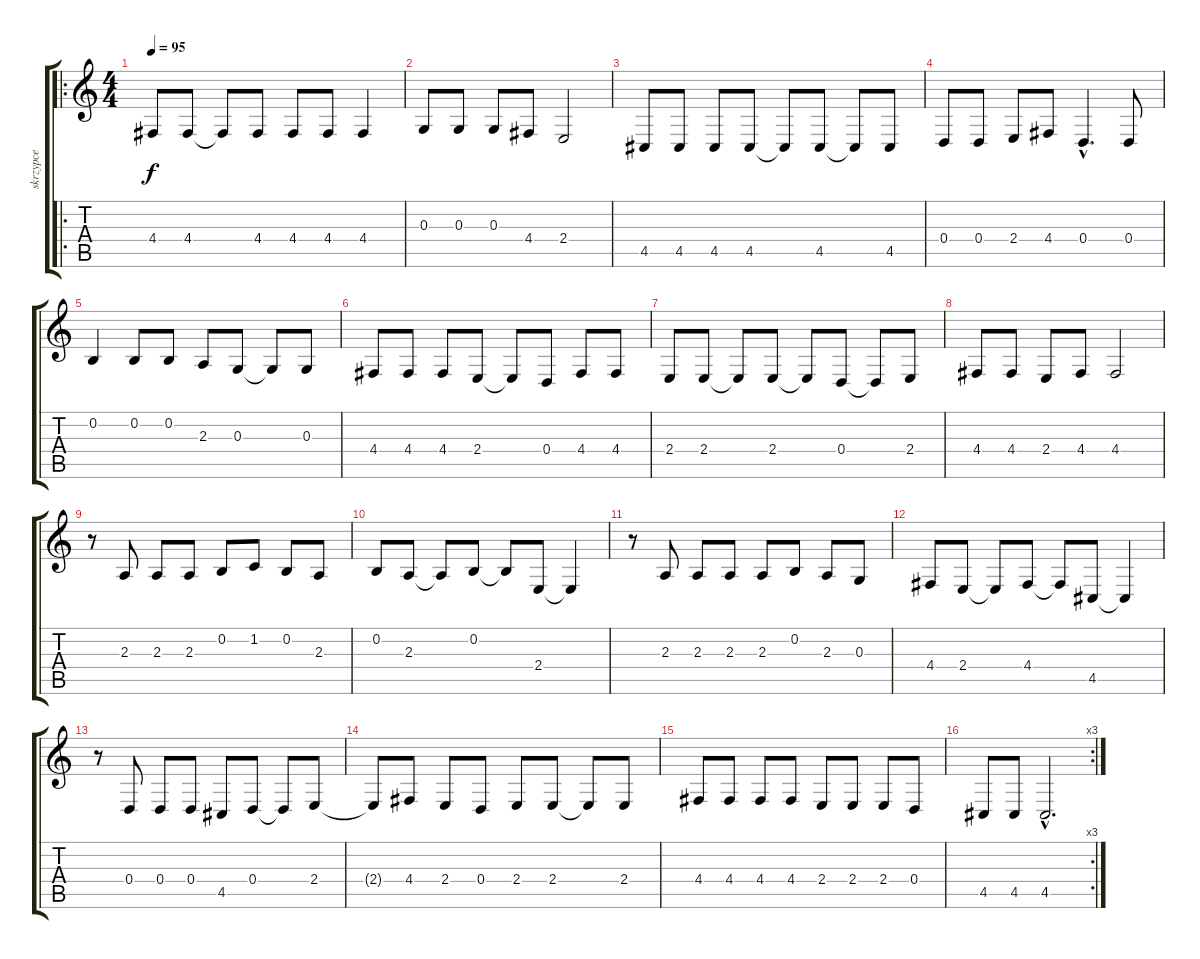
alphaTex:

\track ("skrzypce" "skrzypce") {instrument violin}
\staff {score tabs}
\tuning (E4 B3 G3 D3 A2 E2) {hide}
\ro
\ts (4 4)
\tempo 95
\clef g2
\ks c
4.4.8{dy f instrument violin} 4.4.8 4.4{t}.8 4.4.8 4.4.8 4.4.8 4.4.4 |
0.3.8 0.3.8 0.3.8 4.4.8 2.4.2 |
4.5.8 4.5.8 4.5.8 4.5.8 4.5{t}.8 4.5.8 4.5{t}.8 4.5.8 |
0.4.8 0.4.8 2.4.8 4.4.8 0.4{hac}.4{d} 0.4.8 |
0.2.4 0.2.8 0.2.8 2.3.8 0.3.8 0.3{t}.8 0.3.8 |
4.4.8 4.4.8 4.4.8 2.4.8 2.4{t}.8 0.4.8 4.4.8 4.4.8 |
2.4.8 2.4.8 2.4{t}.8 2.4.8 2.4{t}.8 0.4.8 0.4{t}.8 2.4.8 |
4.4.8 4.4.8 2.4.8 4.4.8 4.4.2 |
r.8 2.3.8 2.3.8 2.3.8 0.2.8 1.2.8 0.2.8 2.3.8 |
0.2.8 2.3.8 2.3{t}.8 0.2.8 0.2{t}.8 2.4.8 2.4{t}.4 |
r.8 2.3.8 2.3.8 2.3.8 2.3.8 0.2.8 2.3.8 0.3.8 |
4.4.8 2.4.8 2.4{t}.8 4.4.8 4.4{t}.8 4.5.8 4.5{t}.4 |
r.8 0.4.8 0.4.8 0.4.8 4.5.8 0.4.8 0.4{t}.8 2.4.8 |
2.4{t}.8 4.4.8 2.4.8 0.4.8 2.4.8 2.4.8 2.4{t}.8 2.4.8 |
4.4.8 4.4.8 4.4.8 4.4.8 2.4.8 2.4.8 2.4.8 0.4.8 |
\rc 3
4.5.8 4.5.8 4.5{hac}.2{d}
